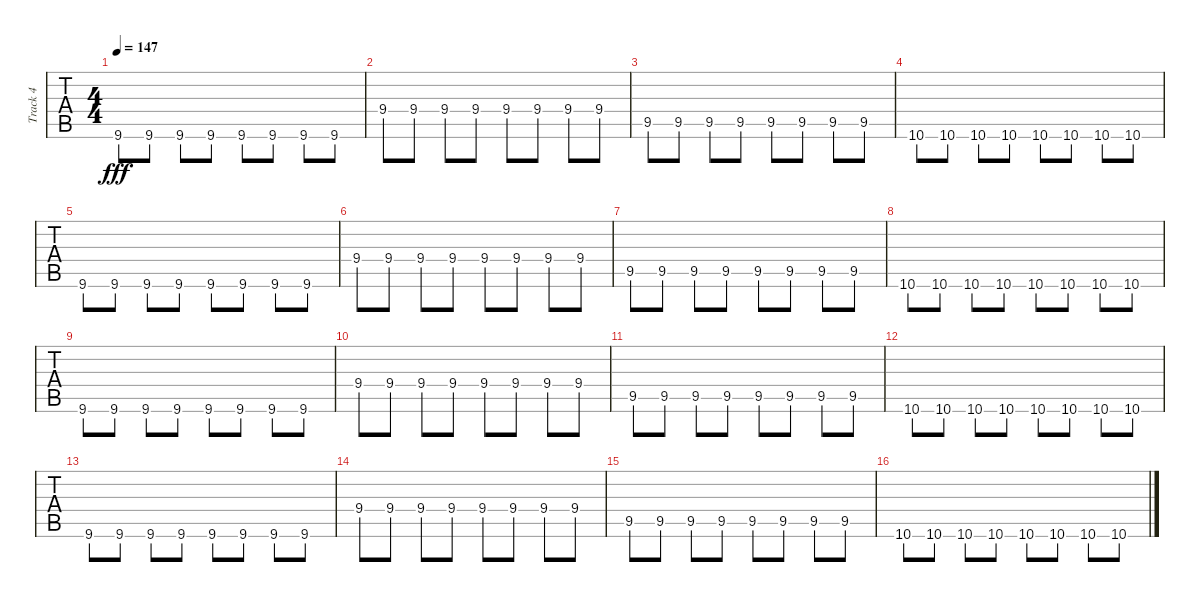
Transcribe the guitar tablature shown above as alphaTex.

\track ("Track 4" "Track 4") {instrument acousticguitarsteel}
\staff {tabs}
\tuning (E4 B3 G3 D3 A2 D2) {hide}
\ts (4 4)
\tempo 147
\clef g2
\ks c
9.6.8{dy fff} 9.6.8 9.6.8 9.6.8 9.6.8 9.6.8 9.6.8 9.6.8 |
9.4.8 9.4.8 9.4.8 9.4.8 9.4.8 9.4.8 9.4.8 9.4.8 |
9.5.8 9.5.8 9.5.8 9.5.8 9.5.8 9.5.8 9.5.8 9.5.8 |
10.6.8 10.6.8 10.6.8 10.6.8 10.6.8 10.6.8 10.6.8 10.6.8 |
9.6.8 9.6.8 9.6.8 9.6.8 9.6.8 9.6.8 9.6.8 9.6.8 |
9.4.8 9.4.8 9.4.8 9.4.8 9.4.8 9.4.8 9.4.8 9.4.8 |
9.5.8 9.5.8 9.5.8 9.5.8 9.5.8 9.5.8 9.5.8 9.5.8 |
10.6.8 10.6.8 10.6.8 10.6.8 10.6.8 10.6.8 10.6.8 10.6.8 |
9.6.8 9.6.8 9.6.8 9.6.8 9.6.8 9.6.8 9.6.8 9.6.8 |
9.4.8 9.4.8 9.4.8 9.4.8 9.4.8 9.4.8 9.4.8 9.4.8 |
9.5.8 9.5.8 9.5.8 9.5.8 9.5.8 9.5.8 9.5.8 9.5.8 |
10.6.8 10.6.8 10.6.8 10.6.8 10.6.8 10.6.8 10.6.8 10.6.8 |
9.6.8 9.6.8 9.6.8 9.6.8 9.6.8 9.6.8 9.6.8 9.6.8 |
9.4.8 9.4.8 9.4.8 9.4.8 9.4.8 9.4.8 9.4.8 9.4.8 |
9.5.8 9.5.8 9.5.8 9.5.8 9.5.8 9.5.8 9.5.8 9.5.8 |
10.6.8 10.6.8 10.6.8 10.6.8 10.6.8 10.6.8 10.6.8 10.6.8
